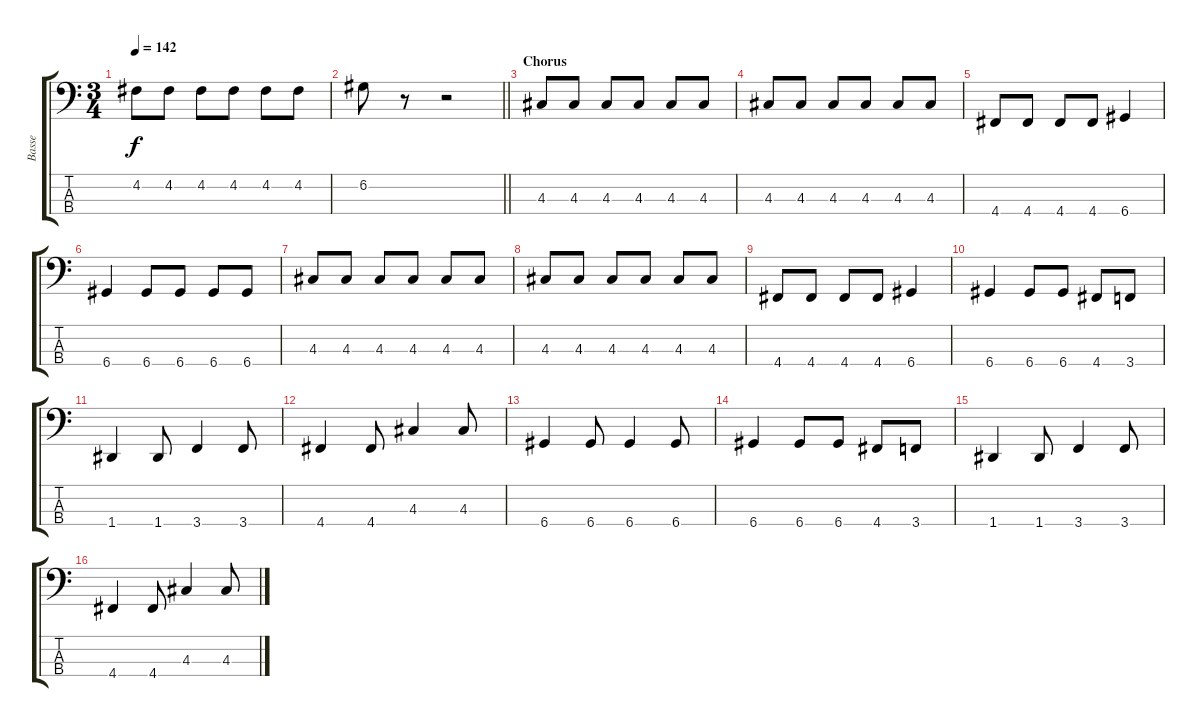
\track ("Basse" "Basse") {instrument electricbasspick}
\staff {score tabs}
\tuning (G2 D2 A1 D1) {hide}
\ts (3 4)
\tempo 142
\clef f4
\ks c
4.2.8{dy f} 4.2.8 4.2.8 4.2.8 4.2.8 4.2.8 |
\barLineRight lightlight
6.2.8 r.8 r.2 |
\section ("" "Chorus")
4.3.8 4.3.8 4.3.8 4.3.8 4.3.8 4.3.8 |
4.3.8 4.3.8 4.3.8 4.3.8 4.3.8 4.3.8 |
4.4.8 4.4.8 4.4.8 4.4.8 6.4.4 |
6.4.4 6.4.8 6.4.8 6.4.8 6.4.8 |
4.3.8 4.3.8 4.3.8 4.3.8 4.3.8 4.3.8 |
4.3.8 4.3.8 4.3.8 4.3.8 4.3.8 4.3.8 |
4.4.8 4.4.8 4.4.8 4.4.8 6.4.4 |
6.4.4 6.4.8 6.4.8 4.4.8 3.4.8 |
1.4.4 1.4.8 3.4.4 3.4.8 |
4.4.4 4.4.8 4.3.4 4.3.8 |
6.4.4 6.4.8 6.4.4 6.4.8 |
6.4.4 6.4.8 6.4.8 4.4.8 3.4.8 |
1.4.4 1.4.8 3.4.4 3.4.8 |
4.4.4 4.4.8 4.3.4 4.3.8
